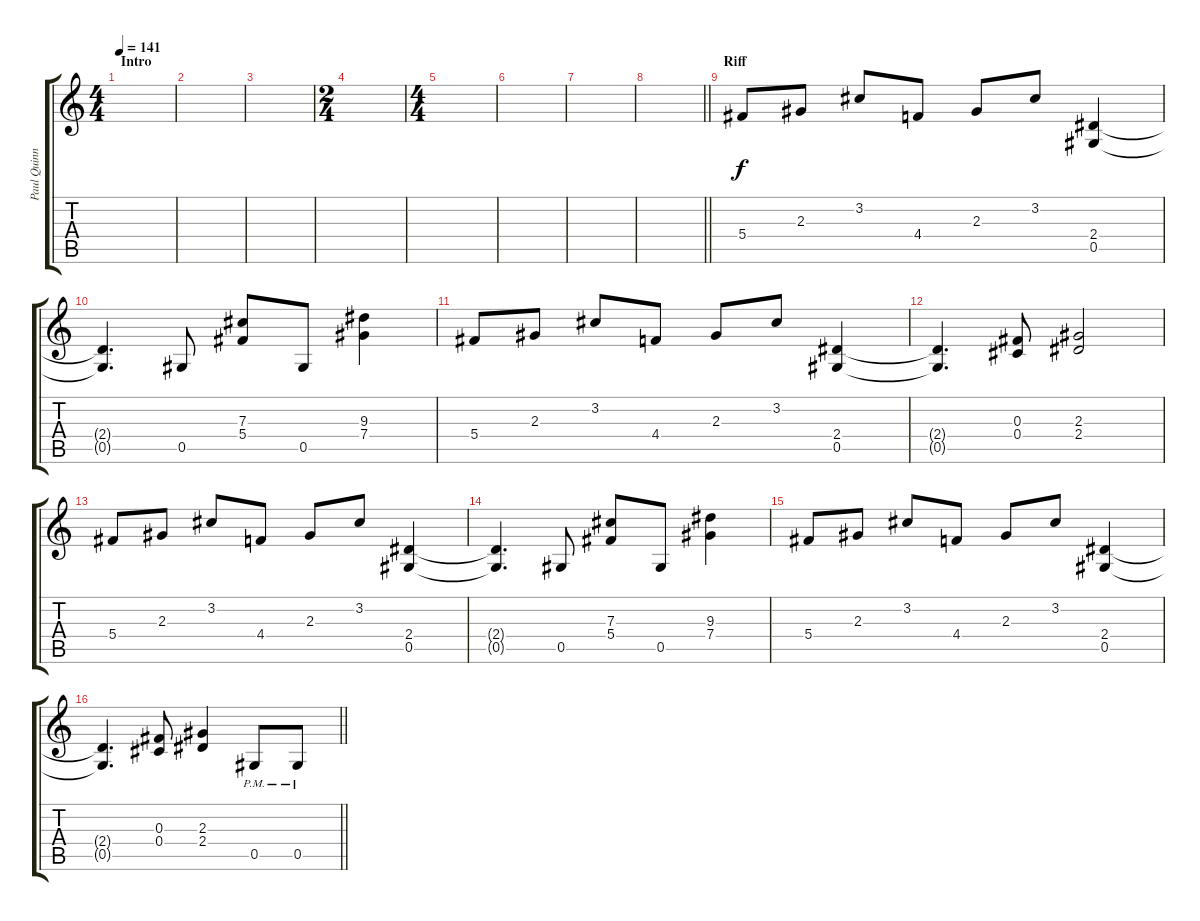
\track ("Paul Quinn" "Paul Quinn") {instrument overdrivenguitar}
\staff {score tabs}
\tuning (Eb4 Bb3 Gb3 Db3 Ab2 Eb2) {hide}
\ts (4 4)
\section ("" "Intro")
\tempo 141
\clef g2
\ks c
|
|
|
\ts (2 4)
|
\ts (4 4)
|
|
|
\barLineRight lightlight
|
\section ("" "Riff")
5.4.8 2.3.8 3.2.8 4.4.8 2.3.8 3.2.8 (2.4 0.5).4 |
(2.4{t} 0.5{t}).4{d} 0.5.8 (7.3 5.4).8 0.5.8 (9.3 7.4).4 |
5.4.8 2.3.8 3.2.8 4.4.8 2.3.8 3.2.8 (2.4 0.5).4 |
(2.4{t} 0.5{t}).4{d} (0.3 0.4).8 (2.3 2.4).2 |
5.4.8 2.3.8 3.2.8 4.4.8 2.3.8 3.2.8 (2.4 0.5).4 |
(2.4{t} 0.5{t}).4{d} 0.5.8 (7.3 5.4).8 0.5.8 (9.3 7.4).4 |
5.4.8 2.3.8 3.2.8 4.4.8 2.3.8 3.2.8 (2.4 0.5).4 |
\barLineRight lightlight
(2.4{t} 0.5{t}).4{d} (0.3 0.4).8 (2.3 2.4).4 0.5{pm}.8 0.5{pm}.8
